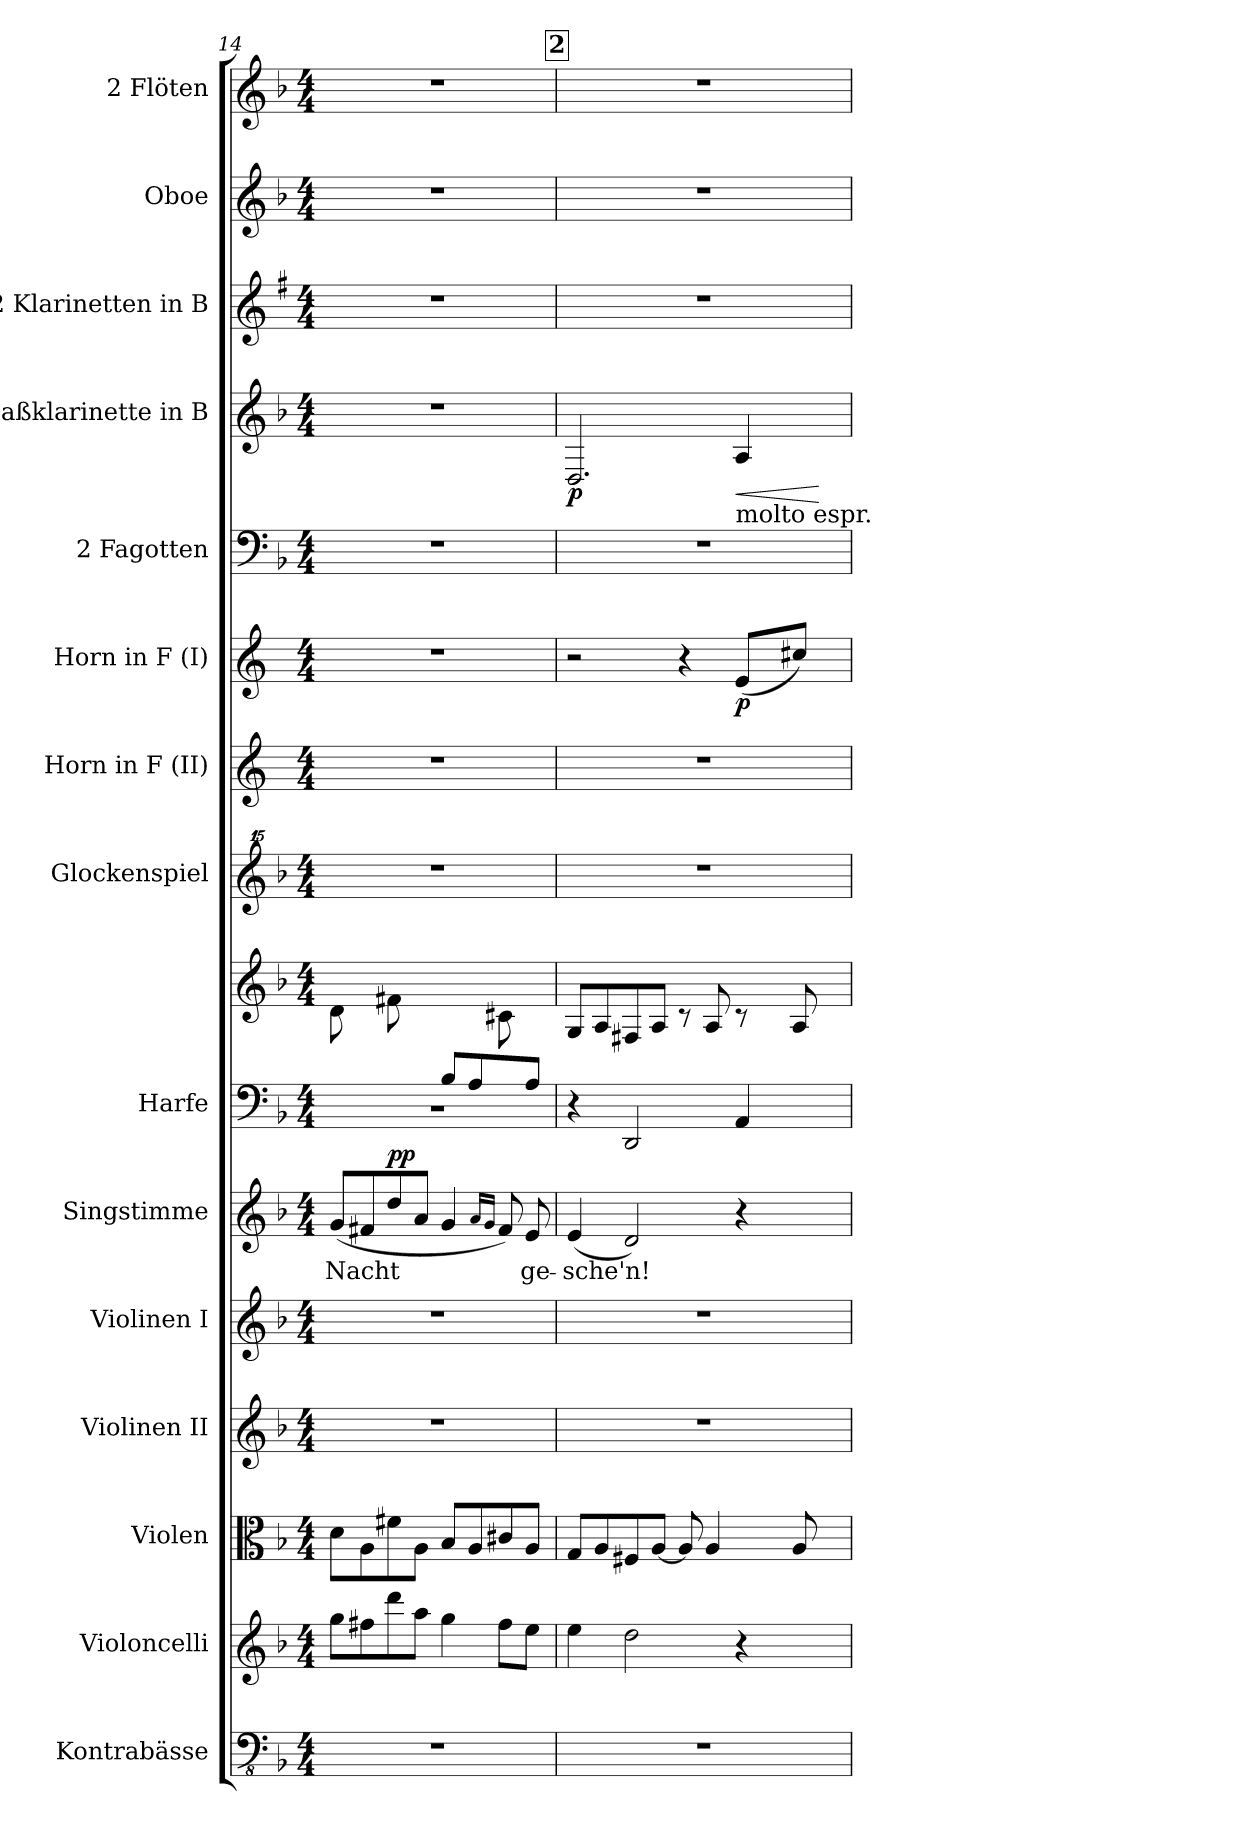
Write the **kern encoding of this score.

**kern	**kern	**kern	**kern	**kern	**kern	**text	**dynam	**kern	**kern	**kern	**kern	**kern	**dynam	**kern	**kern	**dynam	**kern	**kern	**kern
*part15	*part14	*part13	*part12	*part11	*part10	*part10	*part10	*part9	*part9	*part8	*part7	*part6	*part6	*part5	*part4	*part4	*part3	*part2	*part1
*staff16	*staff15	*staff14	*staff13	*staff12	*staff11	*staff11	*staff11	*staff10	*staff9	*staff8	*staff7	*staff6	*staff6	*staff5	*staff4	*staff4	*staff3	*staff2	*staff1
*I"Kontrabässe	*I"Violoncelli	*I"Violen	*I"Violinen II	*I"Violinen I	*I"Singstimme	*	*	*I"Harfe	*	*I"Glockenspiel	*I"Horn in F (II)	*I"Horn in F (I)	*	*I"2 Fagotten	*I"Baßklarinette in B	*	*I"2 Klarinetten in B	*I"Oboe	*I"2 Flöten
*I'Kb.	*I'Vc.	*	*I'Vl. II	*I'Vl. I	*I'Singst.	*	*	*I'Hf.	*	*I'Glk.	*I'Hr. II	*I'Hr. I	*	*I'Fg.	*I'Bklar. (B)	*	*I'Klar. (B)	*I'Ob.	*I'Fl.
*clefFv4	*clefG2	*clefC3	*clefG2	*clefG2	*clefG2	*	*	*clefF4	*clefG2	*clefG^^2	*clefG2	*clefG2	*	*clefF4	*clefG2	*	*clefG2	*clefG2	*clefG2
*	*	*	*	*	*	*	*	*	*	*	*ITrd4c7	*ITrd4c7	*	*	*ITrd8c14	*	*ITrd1c2	*	*
*k[b-]	*k[b-]	*k[b-]	*k[b-]	*k[b-]	*k[b-]	*	*	*k[b-]	*k[b-]	*k[b-]	*k[b-]	*k[b-]	*	*k[b-]	*k[b-]	*	*k[b-]	*k[b-]	*k[b-]
*M4/4	*M4/4	*M4/4	*M4/4	*M4/4	*M4/4	*	*	*M4/4	*M4/4	*M4/4	*M4/4	*M4/4	*	*M4/4	*M4/4	*	*M4/4	*M4/4	*M4/4
=14	=14	=14	=14	=14	=14	=14	=14	=14	=14	=14	=14	=14	=14	=14	=14	=14	=14	=14	=14
*	*	*	*	*	*	*	*	*^	*	*	*	*	*	*	*	*	*	*	*
1r	8gg\L	8d\L	1r	1r	(8g/L	-Nacht	.	8ryy	1r	8d\L	1r	1r	1r	.	1r	1r	.	1r	1r	1r
.	8ff#X\	8A\	.	.	8f#X/	.	.	8A/	.	8ryy	.	.	.	.	.	.	.	.	.	.
!	!	!	!	!	!	!	!LO:DY:a	!	!	!	!	!	!	!	!	!	!	!	!	!
.	8ddd\	8f#X\	.	.	8dd/	.	pp	8ryy	.	8f#X\	.	.	.	.	.	.	.	.	.	.
.	8aa\J	8A\J	.	.	8a/J	.	.	8A/J	.	4.ryy	.	.	.	.	.	.	.	.	.	.
.	4gg\	8B-/L	.	.	4g/	.	.	8B-/L	.	.	.	.	.	.	.	.	.	.	.	.
.	.	8A/	.	.	.	.	.	8A/	.	.	.	.	.	.	.	.	.	.	.	.
.	.	.	.	.	16qa/LL	.	.	.	.	.	.	.	.	.	.	.	.	.	.	.
.	.	.	.	.	16qg/JJ	.	.	.	.	.	.	.	.	.	.	.	.	.	.	.
.	8ff#\L	8c#X/	.	.	8f#/)	.	.	8ryy	.	8c#X\	.	.	.	.	.	.	.	.	.	.
.	8ee\J	8A/J	.	.	8e/	-ge-	.	8A/J	.	8ryy	.	.	.	.	.	.	.	.	.	.
*	*	*	*	*	*	*	*	*v	*v	*	*	*	*	*	*	*	*	*	*	*
!!LO:PB:g=z
!!LO:REH:place=s1:a:B:fs=14:t=2
=15	=15	=15	=15	=15	=15	=15	=15	=15	=15	=15	=15	=15	=15	=15	=15	=15	=15	=15	=15
!	!	!	!	!	!	!	!	!	!	!	!	!	!	!	!	!LO:DY:b	!	!	!
1r	4ee\	8G/L	1r	1r	(4e/	-sche'n!	.	4r	8G/L	1r	1r	2r	.	1r	2.DD/	p	1r	1r	1r
.	.	8A/	.	.	.	.	.	.	8A/	.	.	.	.	.	.	.	.	.	.
.	2dd\	8F#X/	.	.	2d/)	.	.	2DD/	8F#X/	.	.	.	.	.	.	.	.	.	.
.	.	[8A/J	.	.	.	.	.	.	8A/J	.	.	.	.	.	.	.	.	.	.
.	.	8A/]	.	.	.	.	.	.	8rc	.	.	4r	.	.	.	.	.	.	.
.	.	4A/	.	.	.	.	.	.	8A/	.	.	.	.	.	.	.	.	.	.
!	!	!	!	!	!	!	!	!	!	!	!	!	!	!	!LO:TX:b:t=molto espr.	!	!	!	!
!	!	!	!	!	!	!	!	!	!	!	!	!	!LO:DY:b	!	!	!LO:HP:b	!	!	!
.	4r	.	.	.	4r	.	.	4AA/	8rc	.	.	(8A/L	p	.	4AA/	<	.	.	.
.	.	8A/	.	.	.	.	.	.	8A/	.	.	8f#X/J)	.	.	.	.	.	.	.
.	.	.	.	.	.	.	.	.	.	.	.	.	.	.	.	[	.	.	.
=	=	=	=	=	=	=	=	=	=	=	=	=	=	=	=	=	=	=	=
*-	*-	*-	*-	*-	*-	*-	*-	*-	*-	*-	*-	*-	*-	*-	*-	*-	*-	*-	*-
